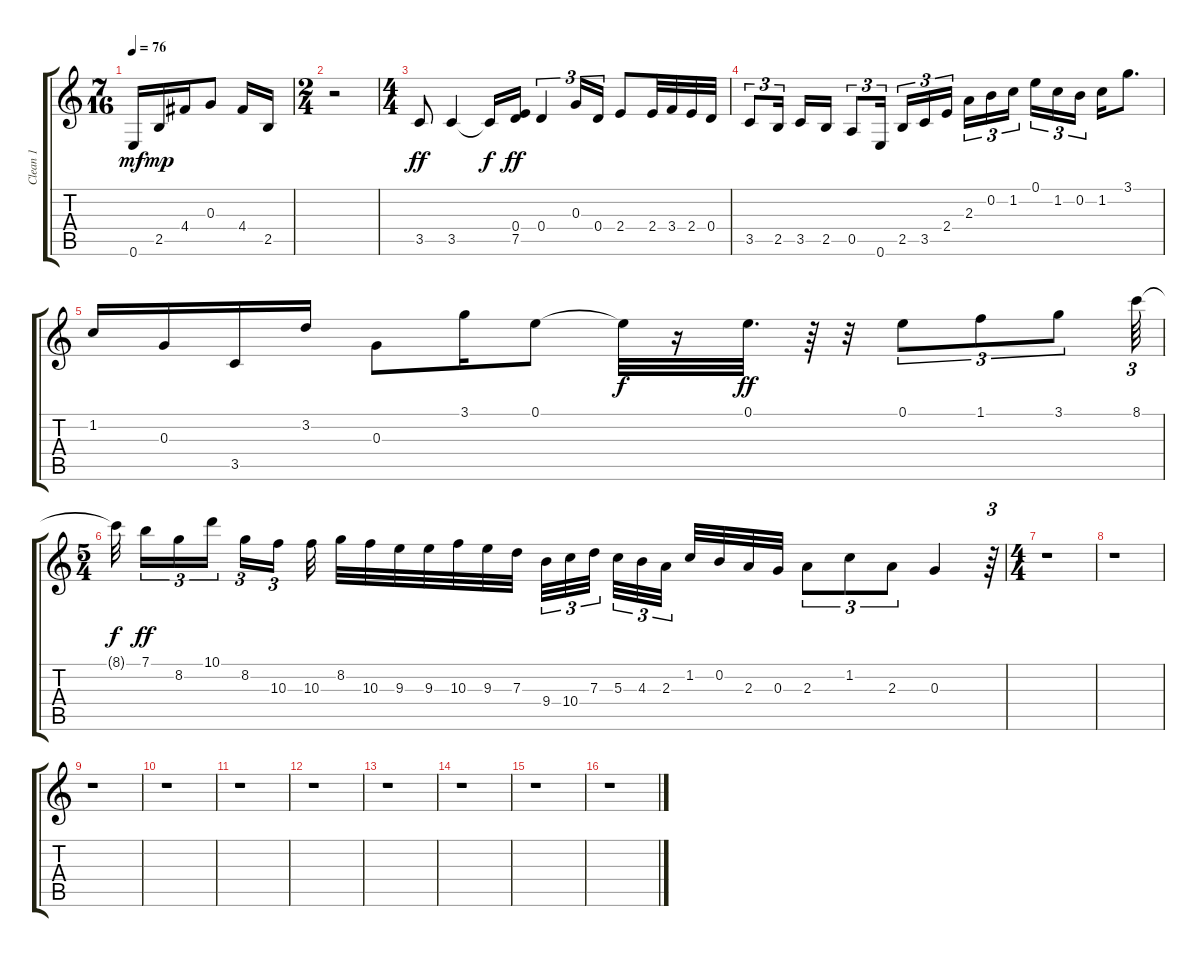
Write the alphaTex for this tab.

\track ("Clean 1" "Clean 1") {instrument acousticguitarnylon}
\staff {score tabs}
\tuning (E4 B3 G3 D3 A2 E2) {hide}
\ts (7 16)
\tempo 76
\clef g2
\ks c
0.6.16{dy mf} 2.5.16{dy mp} 4.4.16 0.3.8 4.4.16 2.5.16 |
\ts (2 4)
r.2 |
\ts (4 4)
3.5.8{dy ff} 3.5.4 3.5{t}.16{dy f} (0.4 7.5).16{dy ff} 0.4.4{tu (3 2)} 0.3.16{tu (3 2)} 0.4.16{tu (3 2)} 2.4.8 2.4.32 3.4.32 2.4.32 0.4.32 |
3.5.8{tu (3 2)} 2.5.16{tu (3 2)} 3.5.16 2.5.16 0.5.8{tu (3 2)} 0.6.16{tu (3 2)} 2.5.16{tu (3 2)} 3.5.16{tu (3 2)} 2.4.16{tu (3 2)} 2.3.16{tu (3 2)} 0.2.16{tu (3 2)} 1.2.16{tu (3 2)} 0.1.16{tu (3 2)} 1.2.16{tu (3 2)} 0.2.16{tu (3 2)} 1.2.16 3.1.8{d} |
1.2.16 0.3.16 3.5.16 3.2.16 0.3.8 3.1.16 0.1.8 0.1{t}.32{dy f} r.16 0.1.32{d dy ff} r.64 r.32 0.1.8{tu (3 2)} 1.1.8{tu (3 2)} 3.1.8{tu (3 2)} 8.1.64{tu (3 2)} |
\ts (5 4)
8.1{t}.32{dy f} 7.1.16{tu (3 2) dy ff} 8.2.16{tu (3 2)} 10.1.16{tu (3 2)} 8.2.16{tu (3 2)} 10.3.16{tu (3 2)} 10.3.32 8.2.32 10.3.32 9.3.32 9.3.32 10.3.32 9.3.32 7.3.32 9.4.32{tu (3 2)} 10.4.32{tu (3 2)} 7.3.32{tu (3 2)} 5.3.32{tu (3 2)} 4.3.32{tu (3 2)} 2.3.32{tu (3 2)} 1.2.32 0.2.32 2.3.32 0.3.32 2.3.8{tu (3 2)} 1.2.8{tu (3 2)} 2.3.8{tu (3 2)} 0.3.4 r.64{tu (3 2)} |
\ts (4 4)
r.1 |
r.1 |
r.1 |
r.1 |
r.1 |
r.1 |
r.1 |
r.1 |
r.1 |
r.1
